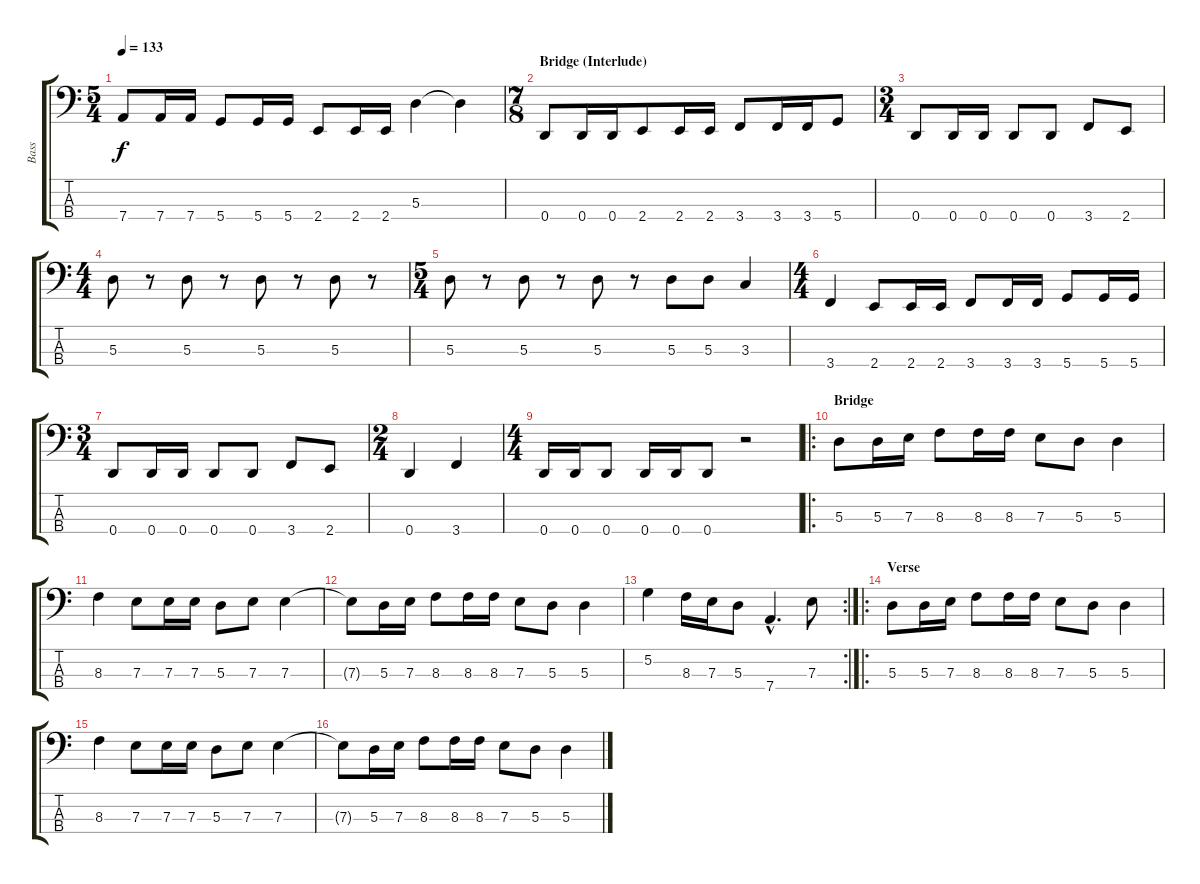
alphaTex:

\track ("Bass" "Bass") {instrument electricbassfinger}
\staff {score tabs}
\tuning (G2 D2 A1 D1) {hide}
\ts (5 4)
\tempo 133
\clef f4
\ks c
7.4.8{dy f} 7.4.16 7.4.16 5.4.8 5.4.16 5.4.16 2.4.8 2.4.16 2.4.16 5.3.4 5.3{t}.4 |
\ts (7 8)
\section ("" "Bridge (Interlude)")
0.4.8 0.4.16 0.4.16 2.4.8 2.4.16 2.4.16 3.4.8 3.4.16 3.4.16 5.4.8 |
\ts (3 4)
0.4.8 0.4.16 0.4.16 0.4.8 0.4.8 3.4.8 2.4.8 |
\ts (4 4)
5.3.8{instrument slapbass1} r.8 5.3.8 r.8 5.3.8 r.8 5.3.8 r.8 |
\ts (5 4)
5.3.8 r.8 5.3.8 r.8 5.3.8 r.8 5.3.8 5.3.8 3.3.4{instrument electricbassfinger} |
\ts (4 4)
3.4.4 2.4.8 2.4.16 2.4.16 3.4.8 3.4.16 3.4.16 5.4.8 5.4.16 5.4.16 |
\ts (3 4)
0.4.8 0.4.16 0.4.16 0.4.8 0.4.8 3.4.8 2.4.8 |
\ts (2 4)
0.4.4 3.4.4 |
\ts (4 4)
0.4.16{instrument slapbass1} 0.4.16 0.4.8 0.4.16 0.4.16 0.4.8 r.2{instrument electricbassfinger} |
\ro
\section ("" "Bridge")
5.3.8 5.3.16 7.3.16 8.3.8 8.3.16 8.3.16 7.3.8 5.3.8 5.3.4 |
8.3.4 7.3.8 7.3.16 7.3.16 5.3.8 7.3.8 7.3.4 |
7.3{t}.8 5.3.16 7.3.16 8.3.8 8.3.16 8.3.16 7.3.8 5.3.8 5.3.4 |
\rc 2
5.2.4 8.3.16 7.3.16 5.3.8 7.4{hac}.4{d} 7.3.8 |
\ro
\section ("" "Verse")
5.3.8 5.3.16 7.3.16 8.3.8 8.3.16 8.3.16 7.3.8 5.3.8 5.3.4 |
8.3.4 7.3.8 7.3.16 7.3.16 5.3.8 7.3.8 7.3.4 |
7.3{t}.8 5.3.16 7.3.16 8.3.8 8.3.16 8.3.16 7.3.8 5.3.8 5.3.4
